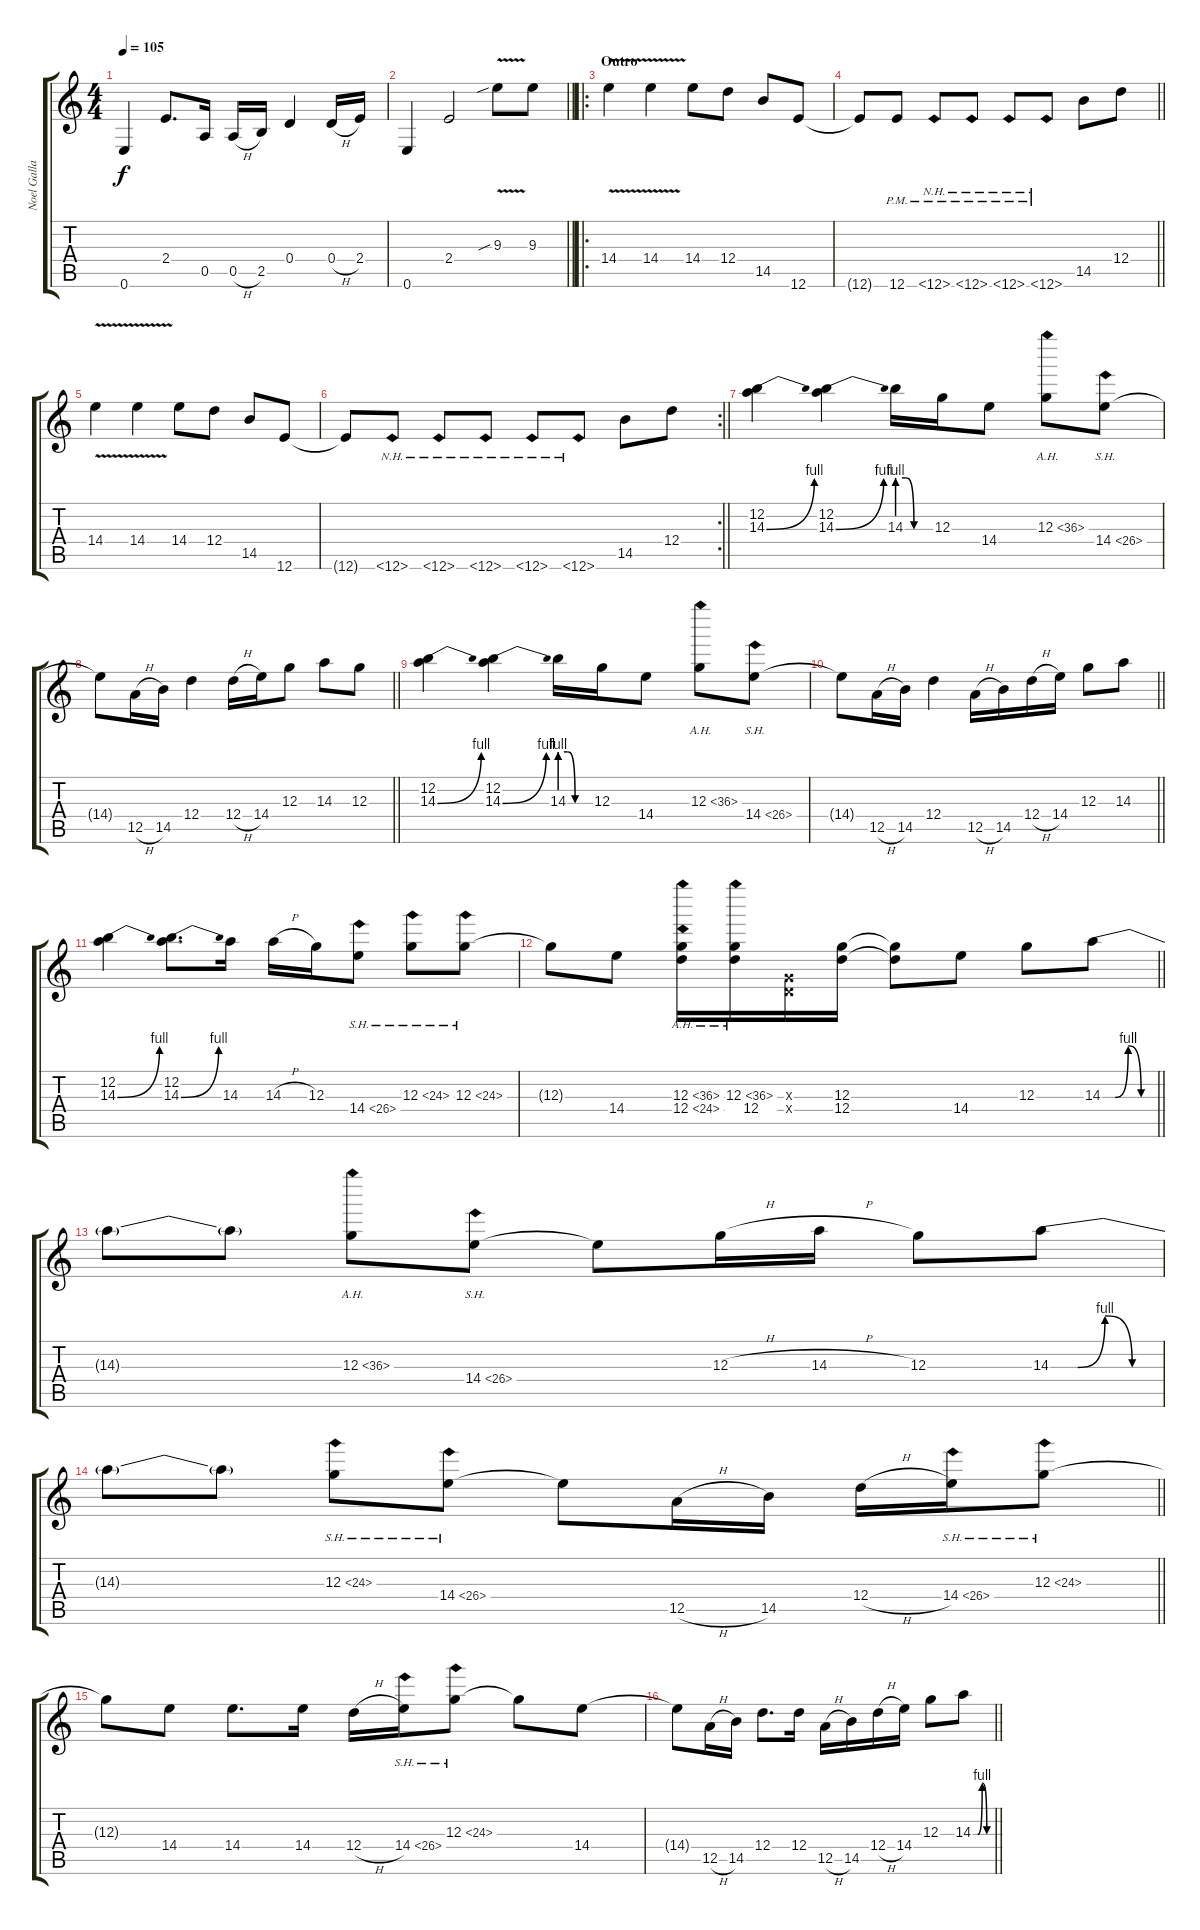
\track ("Noel Gallagher" "Noel Galla") {instrument overdrivenguitar}
\staff {score tabs}
\tuning (E4 B3 G3 D3 A2 E2) {hide}
\ts (4 4)
\tempo 105
\clef g2
\ks c
0.6.4{dy f} 2.4.8{d} 0.5.16 0.5{h}.16 2.5.16 0.4.4 0.4{h}.16 2.4.16 |
\barLineRight lightlight
0.6.4 2.4.2 9.3{v sib}.8 9.3.8 |
\ro
\section ("" "Outro")
14.4{v}.4 14.4{v}.4 14.4.8 12.4.8 14.5.8 12.6.8 |
\barLineRight lightlight
12.6{t}.8 12.6{pm}.8 12.6{nh pm}.8 12.6{nh pm}.8 12.6{nh pm}.8 12.6{nh pm}.8 14.5.8 12.4.8 |
14.4{v}.4 14.4{v}.4 14.4.8 12.4.8 14.5.8 12.6.8 |
\rc 2
\barLineRight lightlight
12.6{t}.8 12.6{nh}.8 12.6{nh}.8 12.6{nh}.8 12.6{nh}.8 12.6{nh}.8 14.5.8 12.4.8 |
(12.2 14.3{be (bend 0 0 60 4)}).4 (12.2 14.3{be (bend 0 0 60 4)}).4 14.3{be (custom 0 4 15 4 30 0 60 0)}.16 12.3.16 14.4.8 12.3{ah 24}.8 14.4{sh 12}.8 |
\barLineRight lightlight
14.4{t}.8 12.5{h}.16 14.5.16 12.4.4 12.4{h}.16 14.4.16 12.3.8 14.3.8 12.3.8 |
(12.2 14.3{be (bend 0 0 60 4)}).4 (12.2 14.3{be (bend 0 0 60 4)}).4 14.3{be (custom 0 4 15 4 30 0 60 0)}.16 12.3.16 14.4.8 12.3{ah 24}.8 14.4{sh 12}.8 |
\barLineRight lightlight
14.4{t}.8 12.5{h}.16 14.5.16 12.4.4 12.5{h}.16 14.5.16 12.4{h}.16 14.4.16 12.3.8 14.3.8 |
(12.2 14.3{be (bend 0 0 60 4)}).4 (12.2 14.3{be (bend 0 0 60 4)}).8{d} 14.3.16 14.3{h}.16 12.3.16 14.4{sh 12}.8 12.3{sh 12}.8 12.3{sh 12}.8 |
\barLineRight lightlight
12.3{t}.8 14.4.8 (12.3{ah 24} 12.4{ah 12}).16 (12.3{ah 24} 12.4).16 (0.3{x} 0.4{x}).16 (12.3 12.4).16 (12.3{t} 12.4{t}).8 14.4.8 12.3.8 14.3{be (custom 0 0 15 0 30 4 45 0 60 0)}.8 |
14.3{t}.8 14.3{t}.8 12.3{ah 24}.8 14.4{sh 12}.8 14.4{t}.8 12.3{h}.16 14.3{h}.16 12.3.8 14.3{be (custom 0 0 15 0 30 4 45 0 60 0)}.8 |
\barLineRight lightlight
14.3{t}.8 14.3{t}.8 12.3{sh 12}.8 14.4{sh 12}.8 14.4{t}.8 12.5{h}.16 14.5.16 12.4{h}.16 14.4{sh 12}.16 12.3{sh 12}.8 |
12.3{t}.8 14.4.8 14.4.8{d} 14.4.16 12.4{h}.16 14.4{sh 12}.16 12.3{sh 12}.8 12.3{t}.8 14.4.8 |
\barLineRight lightlight
14.4{t}.8 12.5{h}.16 14.5.16 12.4.8{d} 12.4.16 12.5{h}.16 14.5.16 12.4{h}.16 14.4.16 12.3.8 14.3{be (custom 0 0 15 0 30 4 45 0 60 0)}.8
